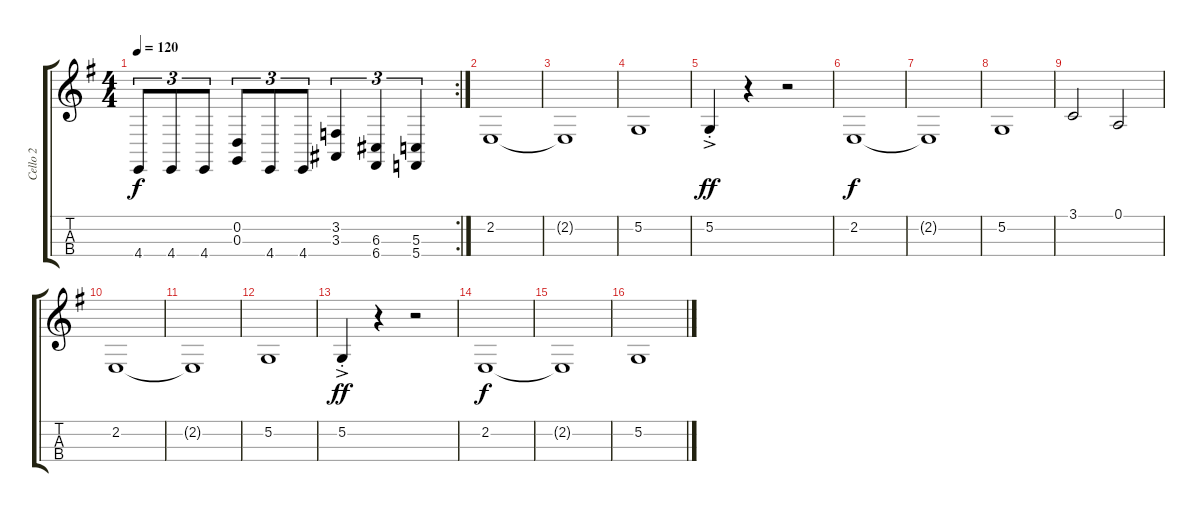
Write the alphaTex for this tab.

\track ("Cello 2" "Cello 2") {instrument cello}
\staff {score tabs}
\tuning (A3 D3 G2 C2) {hide}
\rc 2
\ts (4 4)
\tempo 120
\clef g2
\ks g
4.4.8{tu (3 2) dy f} 4.4.8{tu (3 2)} 4.4.8{tu (3 2)} (0.2 0.3).8{tu (3 2)} 4.4.8{tu (3 2)} 4.4.8{tu (3 2)} (3.2 3.3).4{tu (3 2)} (6.3 6.4).4{tu (3 2)} (5.3 5.4).4{tu (3 2)} |
2.2.1 |
2.2{t}.1 |
5.2.1 |
5.2{ac st}.4{dy ff} r.4 r.2 |
2.2.1{dy f} |
2.2{t}.1 |
5.2.1 |
3.1.2 0.1.2 |
2.2.1 |
2.2{t}.1 |
5.2.1 |
5.2{ac st}.4{dy ff} r.4 r.2 |
2.2.1{dy f} |
2.2{t}.1 |
5.2.1
